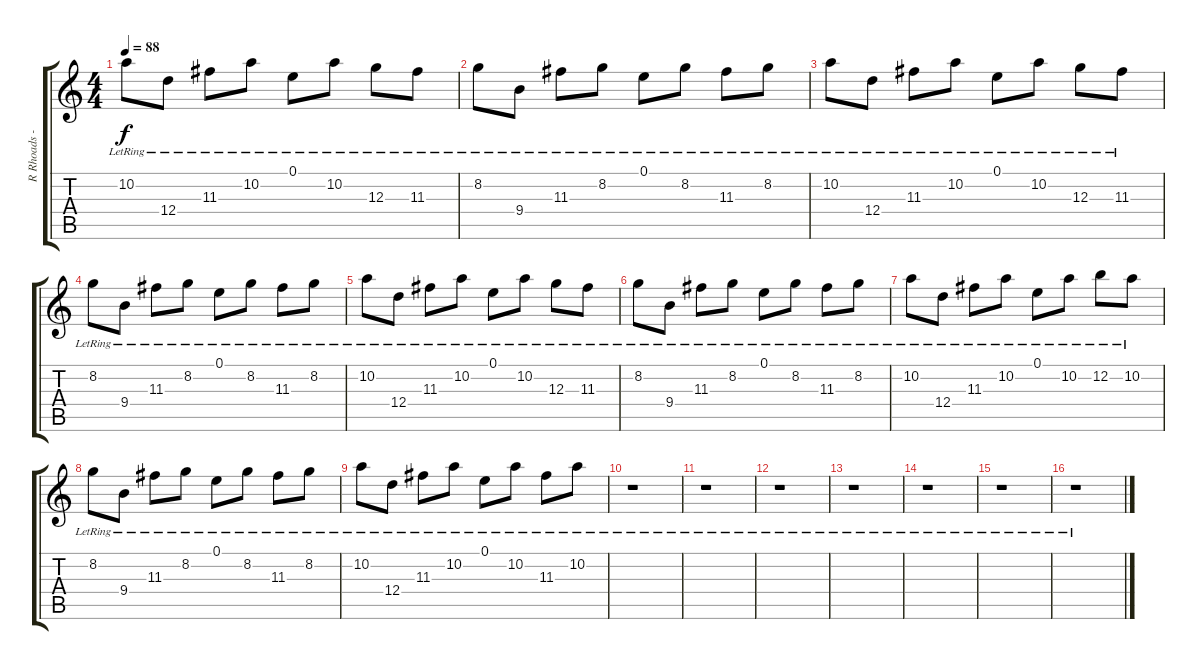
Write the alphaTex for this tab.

\track ("R Rhoads - Acoustic/Clean" "R Rhoads -") {instrument electricguitarclean}
\staff {score tabs}
\tuning (E4 B3 G3 D3 A2 E2) {hide}
\ts (4 4)
\tempo 88
\clef g2
\ks c
10.2{lr}.8{dy f} 12.4{lr}.8 11.3{lr}.8 10.2{lr}.8 0.1{lr}.8 10.2{lr}.8 12.3{lr}.8 11.3{lr}.8 |
8.2{lr}.8 9.4{lr}.8 11.3{lr}.8 8.2{lr}.8 0.1{lr}.8 8.2{lr}.8 11.3{lr}.8 8.2{lr}.8 |
10.2{lr}.8 12.4{lr}.8 11.3{lr}.8 10.2{lr}.8 0.1{lr}.8 10.2{lr}.8 12.3{lr}.8 11.3{lr}.8 |
8.2{lr}.8 9.4{lr}.8 11.3{lr}.8 8.2{lr}.8 0.1{lr}.8 8.2{lr}.8 11.3{lr}.8 8.2{lr}.8 |
10.2{lr}.8 12.4{lr}.8 11.3{lr}.8 10.2{lr}.8 0.1{lr}.8 10.2{lr}.8 12.3{lr}.8 11.3{lr}.8 |
8.2{lr}.8 9.4{lr}.8 11.3{lr}.8 8.2{lr}.8 0.1{lr}.8 8.2{lr}.8 11.3{lr}.8 8.2{lr}.8 |
10.2{lr}.8 12.4{lr}.8 11.3{lr}.8 10.2{lr}.8 0.1{lr}.8 10.2{lr}.8 12.2{lr}.8 10.2{lr}.8 |
8.2{lr}.8 9.4{lr}.8 11.3{lr}.8 8.2{lr}.8 0.1{lr}.8 8.2{lr}.8 11.3{lr}.8 8.2{lr}.8 |
10.2{lr}.8 12.4{lr}.8 11.3{lr}.8 10.2{lr}.8 0.1{lr}.8 10.2{lr}.8 11.3{lr}.8 10.2{lr}.8 |
r.1 |
r.1 |
r.1 |
r.1 |
r.1 |
r.1 |
r.1
